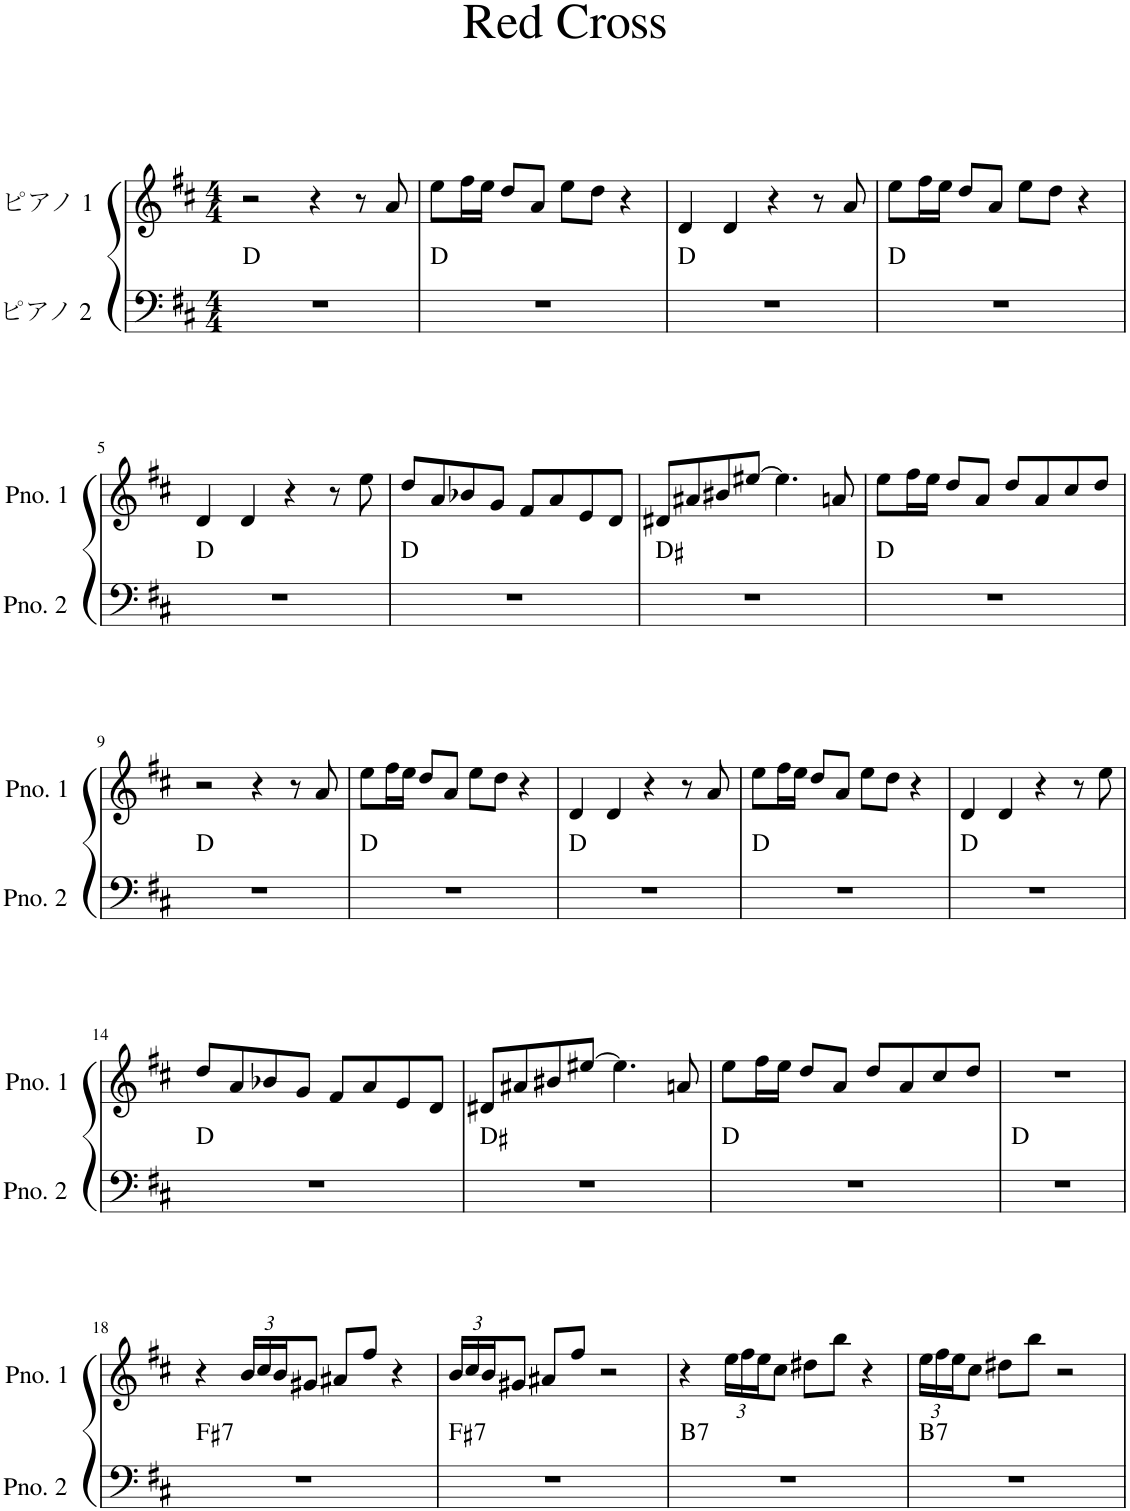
**kern	**harte	**kern
*part2	*part2	*part1
*staff2	*	*staff1
*I"ピアノ 2	*	*I"ピアノ 1
*clefF4	*	*clefG2
*k[f#c#]	*	*k[f#c#]
*M4/4	*	*M4/4
=1	=1	=1
1r	D:maj	2r
.	.	4r
.	.	8r
.	.	8a/
=2	=2	=2
1r	D:maj	8ee\L
.	.	16ff#\L
.	.	16ee\JJ
.	.	8dd/L
.	.	8a/J
.	.	8ee\L
.	.	8dd\J
.	.	4r
=3	=3	=3
1r	D:maj	4d/
.	.	4d/
.	.	4r
.	.	8r
.	.	8a/
=4	=4	=4
1r	D:maj	8ee\L
.	.	16ff#\L
.	.	16ee\JJ
.	.	8dd/L
.	.	8a/J
.	.	8ee\L
.	.	8dd\J
.	.	4r
!!LO:LB:g=z
=5	=5	=5
1r	D:maj	4d/
.	.	4d/
.	.	4r
.	.	8r
.	.	8ee\
=6	=6	=6
1r	D:maj	8dd/L
.	.	8a/
.	.	8b-X/
.	.	8g/J
.	.	8f#/L
.	.	8a/
.	.	8e/
.	.	8d/J
=7	=7	=7
1r	D#:maj	8d#X/L
.	.	8a#X/
.	.	8b#X/
.	.	[8ee#X/J
.	.	4.ee#\]
.	.	8an/
=8	=8	=8
1r	D:maj	8ee\L
.	.	16ff#\L
.	.	16ee\JJ
.	.	8dd/L
.	.	8a/J
.	.	8dd/L
.	.	8a/
.	.	8cc#/
.	.	8dd/J
!!LO:LB:g=z
=9	=9	=9
1r	D:maj	2r
.	.	4r
.	.	8r
.	.	8a/
=10	=10	=10
1r	D:maj	8ee\L
.	.	16ff#\L
.	.	16ee\JJ
.	.	8dd/L
.	.	8a/J
.	.	8ee\L
.	.	8dd\J
.	.	4r
=11	=11	=11
1r	D:maj	4d/
.	.	4d/
.	.	4r
.	.	8r
.	.	8a/
=12	=12	=12
1r	D:maj	8ee\L
.	.	16ff#\L
.	.	16ee\JJ
.	.	8dd/L
.	.	8a/J
.	.	8ee\L
.	.	8dd\J
.	.	4r
=13	=13	=13
1r	D:maj	4d/
.	.	4d/
.	.	4r
.	.	8r
.	.	8ee\
!!LO:LB:g=z
=14	=14	=14
1r	D:maj	8dd/L
.	.	8a/
.	.	8b-X/
.	.	8g/J
.	.	8f#/L
.	.	8a/
.	.	8e/
.	.	8d/J
=15	=15	=15
1r	D#:maj	8d#X/L
.	.	8a#X/
.	.	8b#X/
.	.	[8ee#X/J
.	.	4.ee#\]
.	.	8an/
=16	=16	=16
1r	D:maj	8ee\L
.	.	16ff#\L
.	.	16ee\JJ
.	.	8dd/L
.	.	8a/J
.	.	8dd/L
.	.	8a/
.	.	8cc#/
.	.	8dd/J
=17	=17	=17
1r	D:maj	1r
!!LO:LB:g=z
=18	=18	=18
!	!LO:H:kt=7	!
1r	F#:7	4r
*	*	*Xbrackettup
.	.	24b/LL
.	.	24cc#/
.	.	24b/J
.	.	8g#X/J
.	.	8a#X/L
.	.	8ff#/J
.	.	4r
=19	=19	=19
!	!LO:H:kt=7	!
1r	F#:7	24b/LL
.	.	24cc#/
.	.	24b/J
.	.	8g#X/J
.	.	8a#X/L
.	.	8ff#/J
.	.	2r
=20	=20	=20
!	!LO:H:kt=7	!
1r	B:7	4r
.	.	24ee\LL
.	.	24ff#\
.	.	24ee\J
.	.	8cc#\J
.	.	8dd#X\L
.	.	8bb\J
.	.	4r
=21	=21	=21
!	!LO:H:kt=7	!
1r	B:7	24ee\LL
.	.	24ff#\
.	.	24ee\J
.	.	8cc#\J
.	.	8dd#X\L
.	.	8bb\J
.	.	2r
=	=	=
*-	*-	*-
